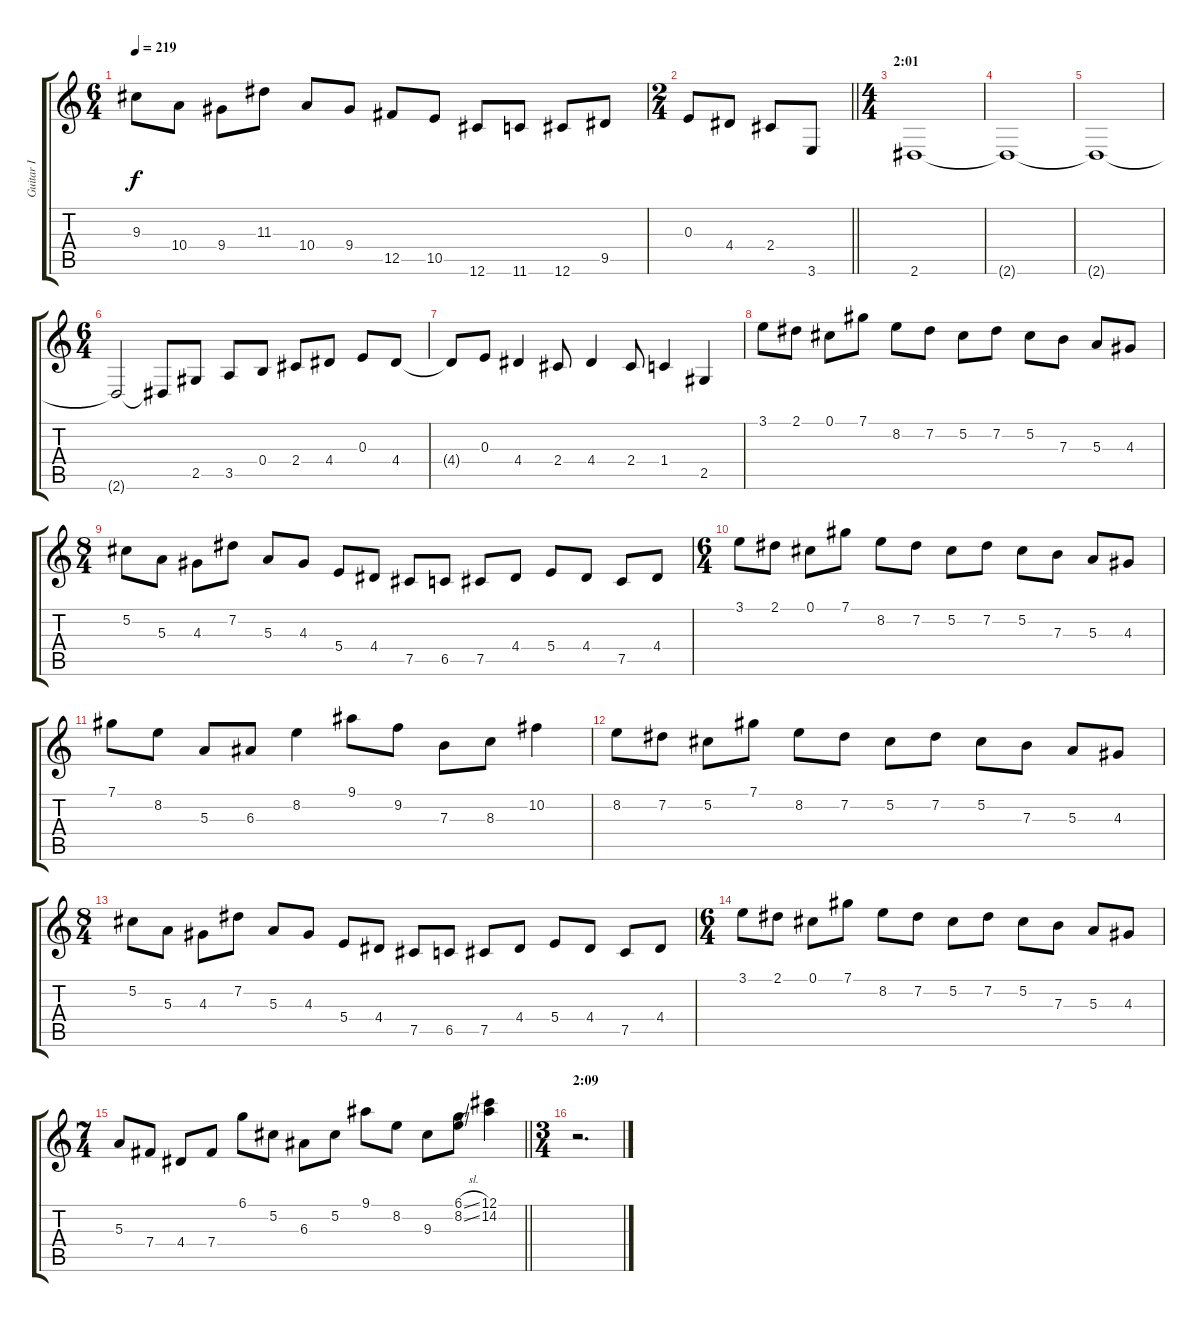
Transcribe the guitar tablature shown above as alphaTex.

\track ("Guitar I" "Guitar I") {instrument distortionguitar}
\staff {score tabs}
\tuning (Db4 Ab3 E3 B2 Gb2 Db2) {hide}
\ts (6 4)
\tempo 219
\clef g2
\ks c
9.3.8{dy f} 10.4.8 9.4.8 11.3.8 10.4.8 9.4.8 12.5.8 10.5.8 12.6.8 11.6.8 12.6.8 9.5.8 |
\ts (2 4)
\barLineRight lightlight
0.3.8 4.4.8 2.4.8 3.6.8 |
\ts (4 4)
\section ("" "2:01")
2.6.1 |
2.6{t}.1 |
2.6{t}.1 |
\ts (6 4)
2.6{t}.2 2.6{t}.8 2.5.8 3.5.8 0.4.8 2.4.8 4.4.8 0.3.8 4.4.8 |
4.4{t}.8 0.3.8 4.4.4 2.4.8 4.4.4 2.4.8 1.4.4 2.5.4 |
3.1.8 2.1.8 0.1.8 7.1.8 8.2.8 7.2.8 5.2.8 7.2.8 5.2.8 7.3.8 5.3.8 4.3.8 |
\ts (8 4)
5.2.8 5.3.8 4.3.8 7.2.8 5.3.8 4.3.8 5.4.8 4.4.8 7.5.8 6.5.8 7.5.8 4.4.8 5.4.8 4.4.8 7.5.8 4.4.8 |
\ts (6 4)
3.1.8 2.1.8 0.1.8 7.1.8 8.2.8 7.2.8 5.2.8 7.2.8 5.2.8 7.3.8 5.3.8 4.3.8 |
7.1.8 8.2.8 5.3.8 6.3.8 8.2.4 9.1.8 9.2.8 7.3.8 8.3.8 10.2.4 |
8.2.8 7.2.8 5.2.8 7.1.8 8.2.8 7.2.8 5.2.8 7.2.8 5.2.8 7.3.8 5.3.8 4.3.8 |
\ts (8 4)
5.2.8 5.3.8 4.3.8 7.2.8 5.3.8 4.3.8 5.4.8 4.4.8 7.5.8 6.5.8 7.5.8 4.4.8 5.4.8 4.4.8 7.5.8 4.4.8 |
\ts (6 4)
3.1.8 2.1.8 0.1.8 7.1.8 8.2.8 7.2.8 5.2.8 7.2.8 5.2.8 7.3.8 5.3.8 4.3.8 |
\ts (7 4)
\barLineRight lightlight
5.3.8 7.4.8 4.4.8 7.4.8 6.1.8 5.2.8 6.3.8 5.2.8 9.1.8 8.2.8 9.3.8 (6.1{sl} 8.2{sl}).8 (12.1 14.2).4 |
\ts (3 4)
\section ("" "2:09")
r.2{d}
